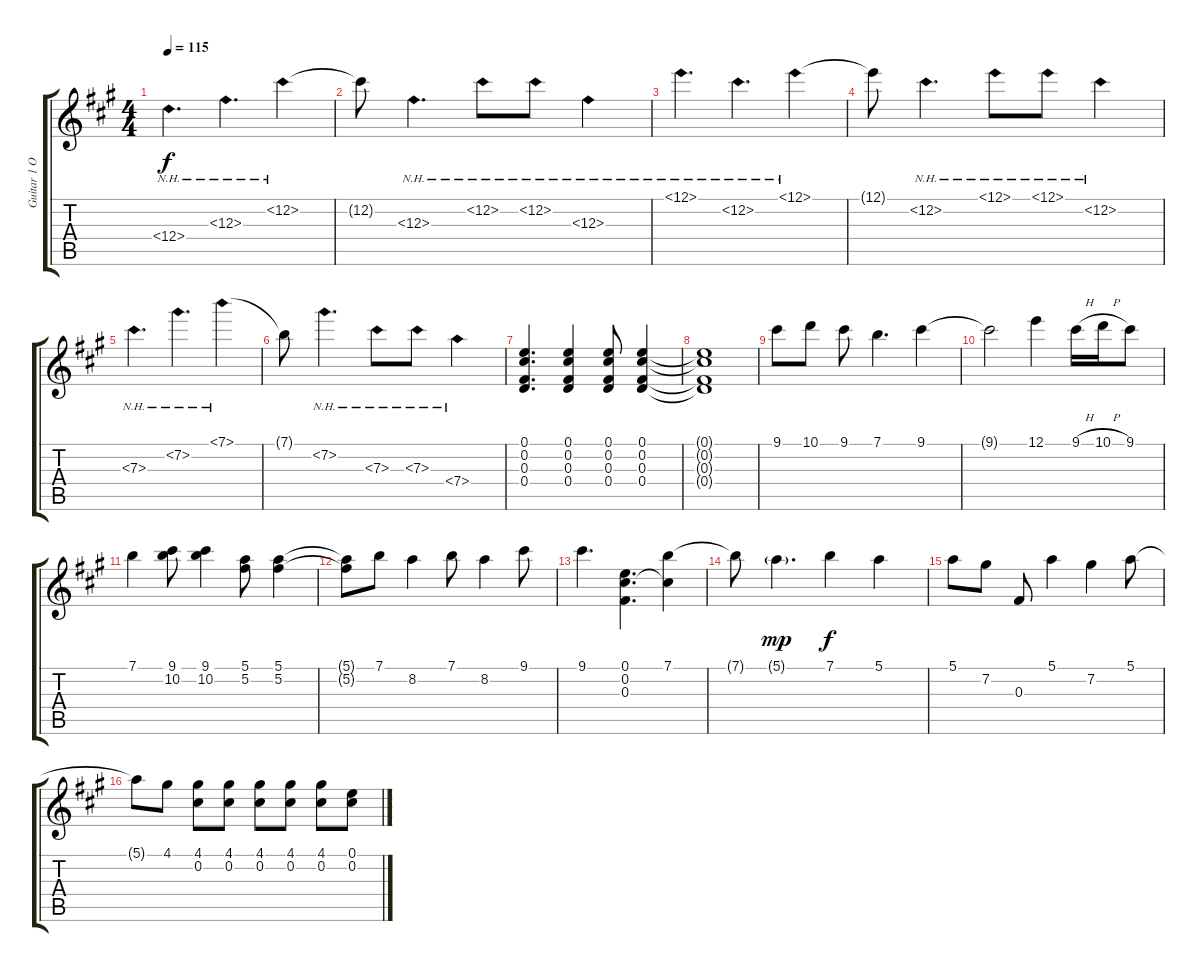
\track ("Guitar 1 Open Tuning" "Guitar 1 O") {instrument electricguitarjazz}
\staff {score tabs}
\tuning (E4 Db4 Gb3 D3 A2 D2) {hide}
\ts (4 4)
\tempo 115
\clef g2
\ks a
12.4{nh}.4{d dy f} 12.3{nh}.4{d} 12.2{nh}.4 |
12.2{t}.8 12.3{nh}.4{d} 12.2{nh}.8 12.2{nh}.8 12.3{nh}.4 |
12.1{nh}.4{d} 12.2{nh}.4{d} 12.1{nh}.4 |
12.1{t}.8 12.2{nh}.4{d} 12.1{nh}.8 12.1{nh}.8 12.2{nh}.4 |
7.3{nh}.4{d} 7.2{nh}.4{d} 7.1{nh}.4 |
7.1{t}.8 7.2{nh}.4{d} 7.3{nh}.8 7.3{nh}.8 7.4{nh}.4 |
(0.1 0.2 0.3 0.4).4{d} (0.1 0.2 0.3 0.4).4 (0.1 0.2 0.3 0.4).8 (0.1 0.2 0.3 0.4).4 |
(0.1{t} 0.2{t} 0.3{t} 0.4{t}).1 |
9.1.8 10.1.8 9.1.8 7.1.4{d} 9.1.4 |
9.1{t}.2 12.1.4 9.1{h}.16 10.1{h}.16 9.1.8 |
7.1.4 (9.1 10.2).8 (9.1 10.2).4 (5.1 5.2).8 (5.1 5.2).4 |
(5.1{t} 5.2{t}).8 7.1.8 8.2.4 7.1.8 8.2.4 9.1.8 |
9.1.4{d} (0.1 0.2 0.3).4{d} (7.1 0.2{t}).4 |
7.1{t}.8 5.1{g}.4{d dy mp} 7.1.4{dy f} 5.1.4 |
5.1.8 7.2.8 0.3.8 5.1.4 7.2.4 5.1.8 |
5.1{t}.8 4.1.8 (4.1 0.2).8 (4.1 0.2).8 (4.1 0.2).8 (4.1 0.2).8 (4.1 0.2).8 (0.1 0.2).8
